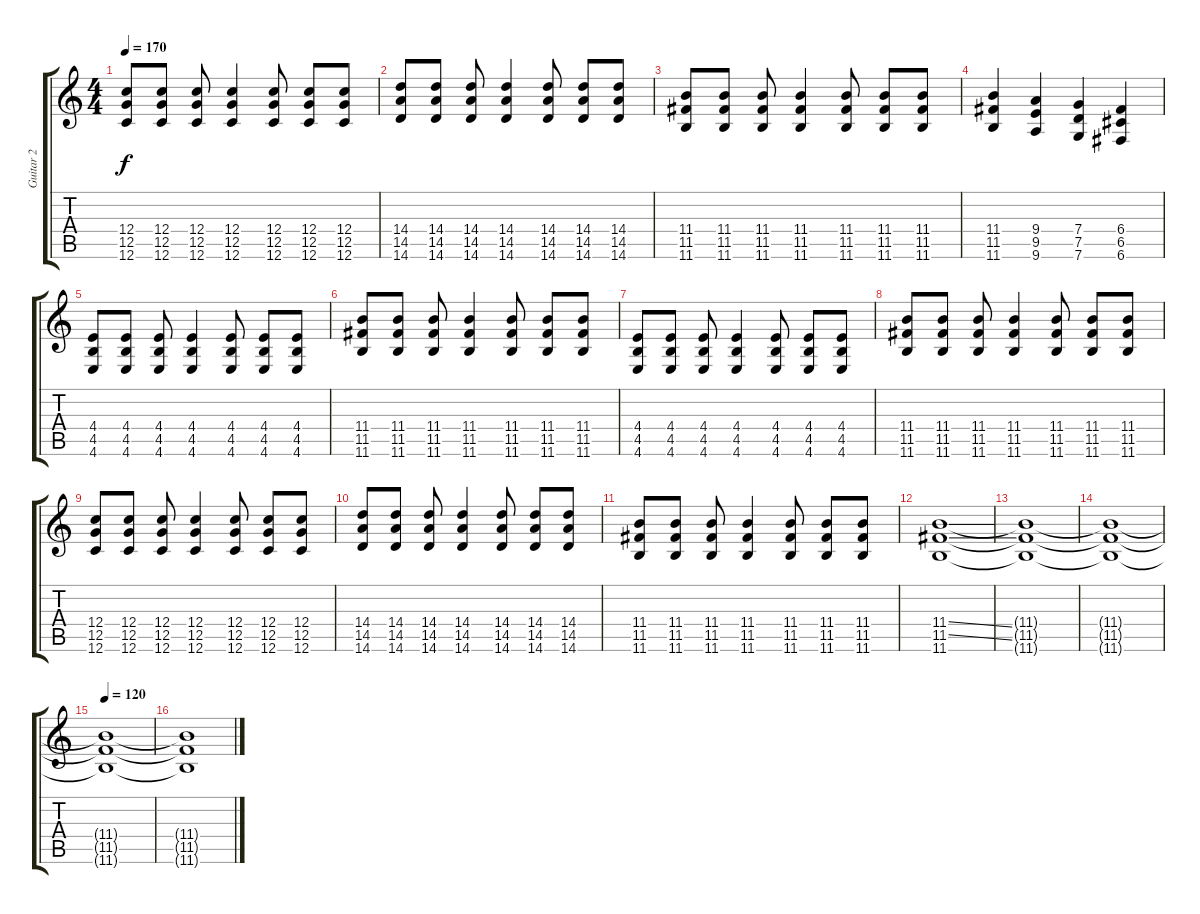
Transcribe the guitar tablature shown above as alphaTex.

\track ("Guitar 2" "Guitar 2") {instrument distortionguitar}
\staff {score tabs}
\tuning (D4 A3 F3 C3 G2 C2) {hide}
\ts (4 4)
\tempo 170
\clef g2
\ks c
(12.4 12.5 12.6).8{dy f} (12.4 12.5 12.6).8 (12.4 12.5 12.6).8 (12.4 12.5 12.6).4 (12.4 12.5 12.6).8 (12.4 12.5 12.6).8 (12.4 12.5 12.6).8 |
(14.4 14.5 14.6).8 (14.4 14.5 14.6).8 (14.4 14.5 14.6).8 (14.4 14.5 14.6).4 (14.4 14.5 14.6).8 (14.4 14.5 14.6).8 (14.4 14.5 14.6).8 |
(11.4 11.5 11.6).8 (11.4 11.5 11.6).8 (11.4 11.5 11.6).8 (11.4 11.5 11.6).4 (11.4 11.5 11.6).8 (11.4 11.5 11.6).8 (11.4 11.5 11.6).8 |
(11.4 11.5 11.6).4 (9.4 9.5 9.6).4 (7.4 7.5 7.6).4 (6.4 6.5 6.6).4 |
(4.4 4.5 4.6).8 (4.4 4.5 4.6).8 (4.4 4.5 4.6).8 (4.4 4.5 4.6).4 (4.4 4.5 4.6).8 (4.4 4.5 4.6).8 (4.4 4.5 4.6).8 |
(11.4 11.5 11.6).8 (11.4 11.5 11.6).8 (11.4 11.5 11.6).8 (11.4 11.5 11.6).4 (11.4 11.5 11.6).8 (11.4 11.5 11.6).8 (11.4 11.5 11.6).8 |
(4.4 4.5 4.6).8 (4.4 4.5 4.6).8 (4.4 4.5 4.6).8 (4.4 4.5 4.6).4 (4.4 4.5 4.6).8 (4.4 4.5 4.6).8 (4.4 4.5 4.6).8 |
(11.4 11.5 11.6).8 (11.4 11.5 11.6).8 (11.4 11.5 11.6).8 (11.4 11.5 11.6).4 (11.4 11.5 11.6).8 (11.4 11.5 11.6).8 (11.4 11.5 11.6).8 |
(12.4 12.5 12.6).8 (12.4 12.5 12.6).8 (12.4 12.5 12.6).8 (12.4 12.5 12.6).4 (12.4 12.5 12.6).8 (12.4 12.5 12.6).8 (12.4 12.5 12.6).8 |
(14.4 14.5 14.6).8 (14.4 14.5 14.6).8 (14.4 14.5 14.6).8 (14.4 14.5 14.6).4 (14.4 14.5 14.6).8 (14.4 14.5 14.6).8 (14.4 14.5 14.6).8 |
(11.4 11.5 11.6).8 (11.4 11.5 11.6).8 (11.4 11.5 11.6).8 (11.4 11.5 11.6).4 (11.4 11.5 11.6).8 (11.4 11.5 11.6).8 (11.4 11.5 11.6).8 |
(11.4{ss} 11.5{ss} 11.6).1 |
(11.4{t} 11.5{t} 11.6{t}).1 |
(11.4{t} 11.5{t} 11.6{t}).1 |
\tempo 120
(11.4{t} 11.5{t} 11.6{t}).1 |
(11.4{t} 11.5{t} 11.6{t}).1
